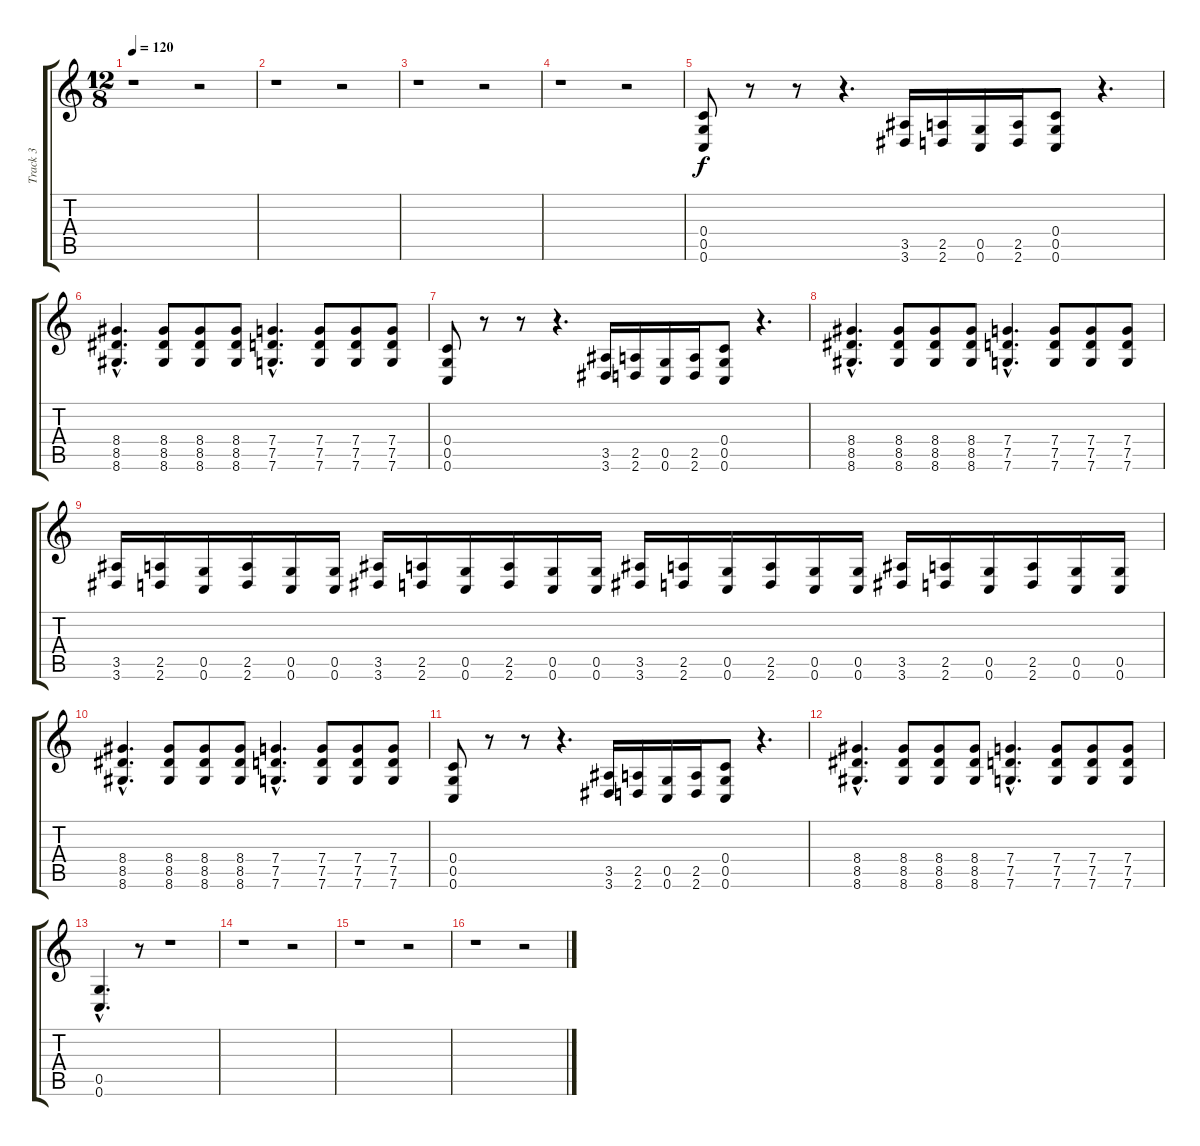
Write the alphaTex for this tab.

\track ("Track 3" "Track 3") {instrument distortionguitar}
\staff {score tabs}
\tuning (D4 A3 F3 C3 G2 C2) {hide}
\ts (12 8)
\tempo 120
\clef g2
\ks c
r.1{dy f instrument distortionguitar} r.2 |
r.1 r.2 |
r.1 r.2 |
r.1 r.2 |
(0.4 0.5 0.6).8 r.8 r.8 r.4{d} (3.5 3.6).16 (2.5 2.6).16 (0.5 0.6).16 (2.5 2.6).16 (0.4 0.5 0.6).8 r.4{d} |
(8.4{hac} 8.5{hac} 8.6{hac}).4{d} (8.4 8.5 8.6).8 (8.4 8.5 8.6).8 (8.4 8.5 8.6).8 (7.4{hac} 7.5{hac} 7.6{hac}).4{d} (7.4 7.5 7.6).8 (7.4 7.5 7.6).8 (7.4 7.5 7.6).8 |
(0.4 0.5 0.6).8 r.8 r.8 r.4{d} (3.5 3.6).16 (2.5 2.6).16 (0.5 0.6).16 (2.5 2.6).16 (0.4 0.5 0.6).8 r.4{d} |
(8.4{hac} 8.5{hac} 8.6{hac}).4{d} (8.4 8.5 8.6).8 (8.4 8.5 8.6).8 (8.4 8.5 8.6).8 (7.4{hac} 7.5{hac} 7.6{hac}).4{d} (7.4 7.5 7.6).8 (7.4 7.5 7.6).8 (7.4 7.5 7.6).8 |
(3.5 3.6).16 (2.5 2.6).16 (0.5 0.6).16 (2.5 2.6).16 (0.5 0.6).16 (0.5 0.6).16 (3.5 3.6).16 (2.5 2.6).16 (0.5 0.6).16 (2.5 2.6).16 (0.5 0.6).16 (0.5 0.6).16 (3.5 3.6).16 (2.5 2.6).16 (0.5 0.6).16 (2.5 2.6).16 (0.5 0.6).16 (0.5 0.6).16 (3.5 3.6).16 (2.5 2.6).16 (0.5 0.6).16 (2.5 2.6).16 (0.5 0.6).16 (0.5 0.6).16 |
(8.4{hac} 8.5{hac} 8.6{hac}).4{d} (8.4 8.5 8.6).8 (8.4 8.5 8.6).8 (8.4 8.5 8.6).8 (7.4{hac} 7.5{hac} 7.6{hac}).4{d} (7.4 7.5 7.6).8 (7.4 7.5 7.6).8 (7.4 7.5 7.6).8 |
(0.4 0.5 0.6).8 r.8 r.8 r.4{d} (3.5 3.6).16 (2.5 2.6).16 (0.5 0.6).16 (2.5 2.6).16 (0.4 0.5 0.6).8 r.4{d} |
(8.4{hac} 8.5{hac} 8.6{hac}).4{d} (8.4 8.5 8.6).8 (8.4 8.5 8.6).8 (8.4 8.5 8.6).8 (7.4{hac} 7.5{hac} 7.6{hac}).4{d} (7.4 7.5 7.6).8 (7.4 7.5 7.6).8 (7.4 7.5 7.6).8 |
(0.5{hac} 0.6{hac}).4{d volume 3} r.8 r.1 |
r.1 r.2 |
r.1 r.2 |
r.1 r.2
